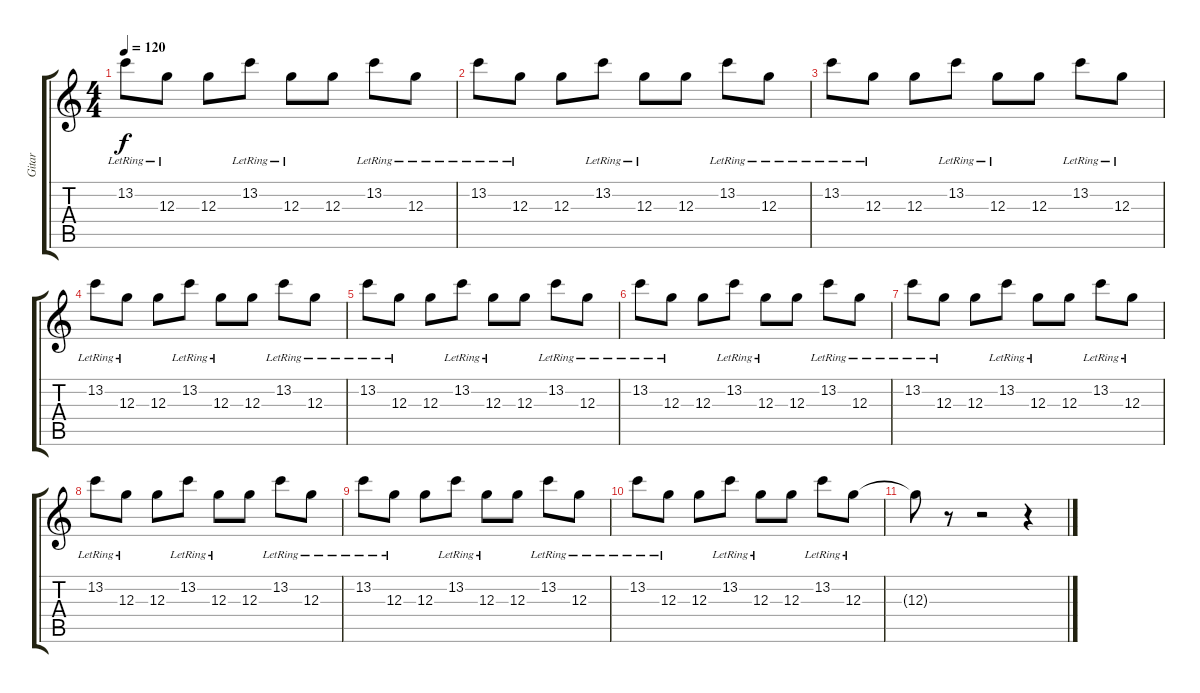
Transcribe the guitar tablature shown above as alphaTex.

\track ("Gitar " "Gitar ") {instrument overdrivenguitar}
\staff {score tabs}
\tuning (E4 B3 G3 D3 A2 E2) {hide}
\ts (4 4)
\tempo 120
\clef g2
\ks c
13.2{lr}.8{dy f volume 5 instrument overdrivenguitar} 12.3{lr}.8 12.3.8 13.2{lr}.8 12.3{lr}.8 12.3.8 13.2{lr}.8 12.3{lr}.8 |
13.2{lr}.8 12.3{lr}.8 12.3.8 13.2{lr}.8 12.3{lr}.8 12.3.8 13.2{lr}.8 12.3{lr}.8 |
13.2{lr}.8 12.3{lr}.8 12.3.8 13.2{lr}.8 12.3{lr}.8 12.3.8 13.2{lr}.8 12.3{lr}.8 |
13.2{lr}.8 12.3{lr}.8 12.3.8 13.2{lr}.8 12.3{lr}.8 12.3.8 13.2{lr}.8 12.3{lr}.8 |
13.2{lr}.8 12.3{lr}.8 12.3.8 13.2{lr}.8 12.3{lr}.8 12.3.8 13.2{lr}.8 12.3{lr}.8 |
13.2{lr}.8 12.3{lr}.8 12.3.8 13.2{lr}.8 12.3{lr}.8 12.3.8 13.2{lr}.8 12.3{lr}.8 |
13.2{lr}.8 12.3{lr}.8 12.3.8 13.2{lr}.8 12.3{lr}.8 12.3.8 13.2{lr}.8 12.3{lr}.8 |
13.2{lr}.8 12.3{lr}.8 12.3.8 13.2{lr}.8 12.3{lr}.8 12.3.8 13.2{lr}.8 12.3{lr}.8 |
13.2{lr}.8 12.3{lr}.8 12.3.8 13.2{lr}.8 12.3{lr}.8 12.3.8 13.2{lr}.8 12.3{lr}.8 |
13.2{lr}.8 12.3{lr}.8 12.3.8 13.2{lr}.8 12.3{lr}.8 12.3.8 13.2{lr}.8 12.3{lr}.8 |
12.3{t}.8 r.8 r.2 r.4
